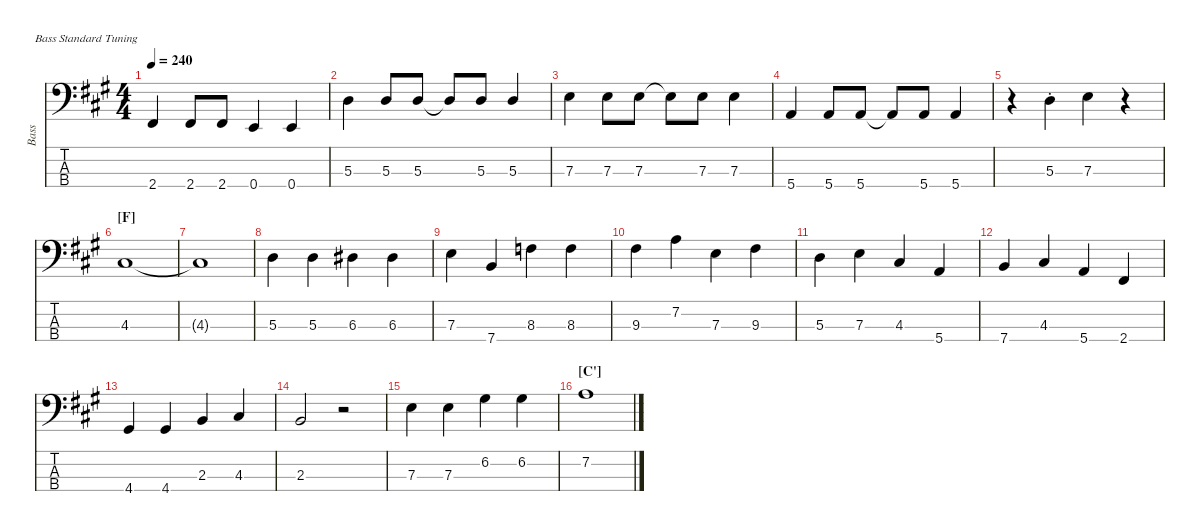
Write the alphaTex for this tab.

\defaultSystemsLayout 4
\hideDynamics
\bracketExtendMode nobrackets
\otherSystemsTrackNameOrientation horizontal
\track ("Bass" "Bass") {defaultSystemsLayout 4 instrument electricbassfinger}
\staff {score tabs}
\tuning (G2 D2 A1 E1)
\ts (4 4)
\tempo 240
\clef f4
\scale
0.937105
\ks a
2.4{acc #}.4{dy f beam Up} 2.4{acc #}.8{beam Up} 2.4{acc #}.8{beam Up} 0.4{acc forcenatural}.4{beam Up} 0.4{acc forcenatural}.4{beam Up} |
\scale
1.18426 5.3{acc forcenatural}.4{beam Down} 5.3{acc forcenatural}.8{beam Up} 5.3{acc forcenatural}.8{beam Up} 5.3{t acc forcenatural}.8{beam Up} 5.3{acc forcenatural}.8{beam Up} 5.3{acc forcenatural}.4{beam Up} |
\scale
0.932684 7.3{acc forcenatural}.4{beam Down} 7.3{acc forcenatural}.8{beam Down} 7.3{acc forcenatural}.8{beam Down} 7.3{t acc forcenatural}.8{beam Down} 7.3{acc forcenatural}.8{beam Down} 7.3{acc forcenatural}.4{beam Down} |
\scale
0.932684 5.4{acc forcenatural}.4{beam Up} 5.4{acc forcenatural}.8{beam Up} 5.4{acc forcenatural}.8{beam Up} 5.4{t acc forcenatural}.8{beam Up} 5.4{acc forcenatural}.8{beam Up} 5.4{acc forcenatural}.4{beam Up} |
\scale
0.950368 r.4{beam Down} 5.3{st acc forcenatural}.4{beam Down} 7.3{acc forcenatural}.4{beam Down} r.4{beam Down} |
\section ("F" "")
\scale
1.18868 4.3{acc #}.1{beam Up} |
\scale
0.937105 4.3{t acc #}.1{beam Up} |
\scale
0.937105 5.3{acc forcenatural}.4{beam Down} 5.3{acc forcenatural}.4{beam Down} 6.3{acc #}.4{beam Down} 6.3{acc #}.4{beam Down} |
\scale
0.937105 7.3{acc forcenatural}.4{beam Down} 7.4{acc forcenatural}.4{beam Up} 8.3{acc forcenatural}.4{beam Down} 8.3{acc forcenatural}.4{beam Down} |
\scale
1.15732 9.3{acc #}.4{beam Down} 7.2{acc forcenatural}.4{beam Down} 7.3{acc forcenatural}.4{beam Down} 9.3{acc #}.4{beam Down} |
\scale
0.968465 5.3{acc forcenatural}.4{beam Down} 7.3{acc forcenatural}.4{beam Down} 4.3{acc #}.4{beam Up} 5.4{acc forcenatural}.4{beam Up} |
\scale
0.937106 7.4{acc forcenatural}.4{beam Up} 4.3{acc #}.4{beam Up} 5.4{acc forcenatural}.4{beam Up} 2.4{acc #}.4{beam Up} |
\scale
0.937106 4.4{acc #}.4{beam Up} 4.4{acc #}.4{beam Up} 2.3{acc forcenatural}.4{beam Up} 4.3{acc #}.4{beam Up} |
\scale
1.06154 2.3{acc forcenatural}.2{beam Up} r.2{beam Up} |
\scale
0.938463 7.3{acc forcenatural}.4{beam Down} 7.3{acc forcenatural}.4{beam Down} 6.2{acc #}.4{beam Down} 6.2{acc #}.4{beam Down} |
\section ("C'" "")
\scale
1.18868 7.2{acc forcenatural}.1{beam Down}
